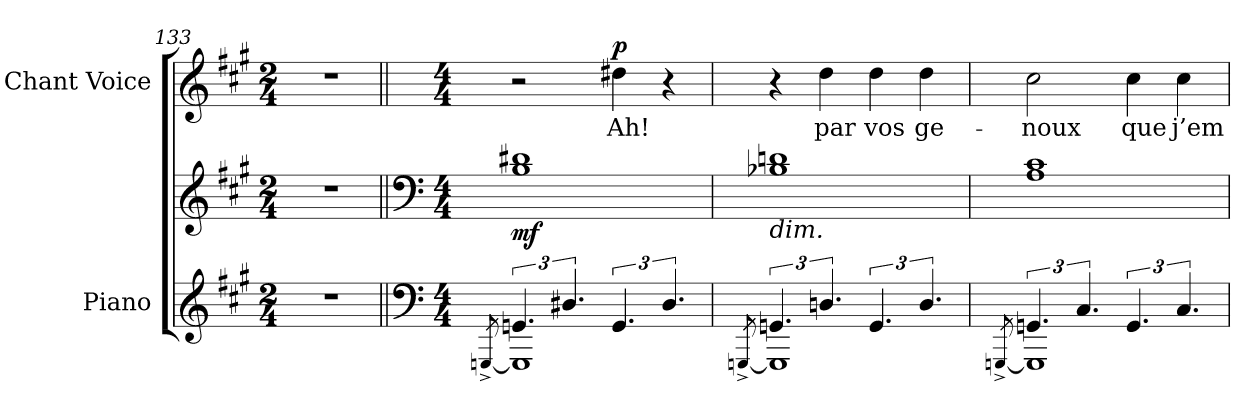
**kern	**kern	**dynam	**kern	**text	**dynam
*part2	*part2	*part2	*part1	*part1	*part1
*staff3	*staff2	*staff2/3	*staff1	*staff1	*staff1
*I"Piano	*	*	*I"Chant Voice	*	*
*I'Pno	*	*	*	*	*
*clefG2	*clefG2	*	*clefG2	*	*
*k[f#c#g#]	*k[f#c#g#]	*	*k[f#c#g#]	*	*
*M2/4	*M2/4	*	*M2/4	*	*
=133	=133	=133	=133	=133	=133
2r	2r	.	2r	.	.
=134||	=134||	=134||	=134||	=134||	=134||
*clefF4	*clefF4	*	*	*	*
*M4/4	*M4/4	*	*M4/4	*	*
*^	*	*	*	*	*
.	[<8qGGGn^</	.	.	.	.	.
!	!	!	!LO:DY:b	!	!	!
6.GGn/	1GGG]	1B 1d#X	mf	2r	.	.
6.D#X/	.	.	.	.	.	.
!	!	!	!	!	!	!LO:DY:a
6.GG/	.	.	.	4dd#X\	Ah!	p
6.D#/	.	.	.	4r	.	.
=135	=135	=135	=135	=135	=135	=135
.	[<8qGGGn^</	.	.	.	.	.
!	!	!LO:TX:b:i:t=dim.	!	!	!	!
6.GGn/	1GGG]	1B-X 1dn	.	4r	.	.
6.Dn/	.	.	.	4dd\	par	.
6.GG/	.	.	.	4dd\	vos	.
6.D/	.	.	.	4dd\	ge-	.
=136	=136	=136	=136	=136	=136	=136
.	[<8qGGGn^</	.	.	.	.	.
6.GGn/	1GGG]	1A 1c#	.	2cc#\	-noux	.
6.C#/	.	.	.	.	.	.
6.GG/	.	.	.	4cc#\	que	.
6.C#/	.	.	.	4cc#\	j’em-	.
*v	*v	*	*	*	*	*
=	=	=	=	=	=
*-	*-	*-	*-	*-	*-
